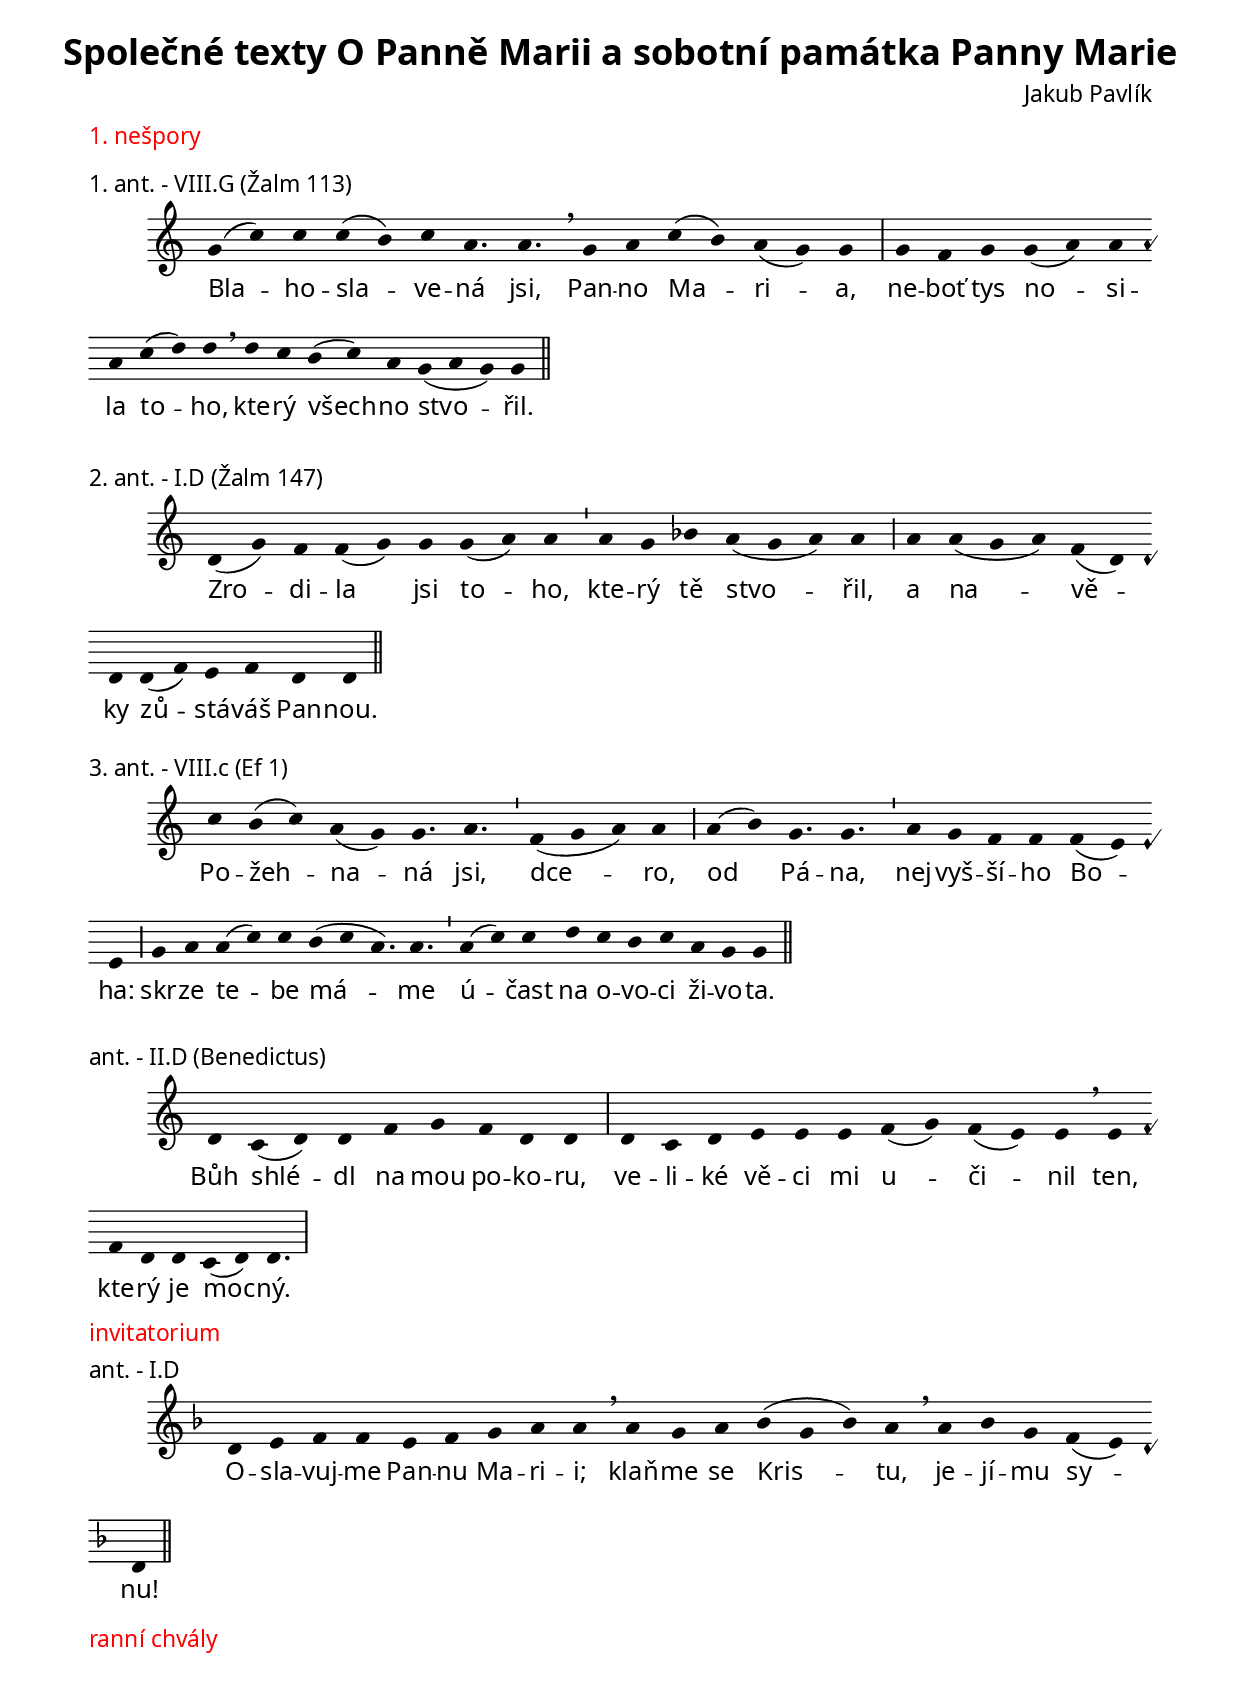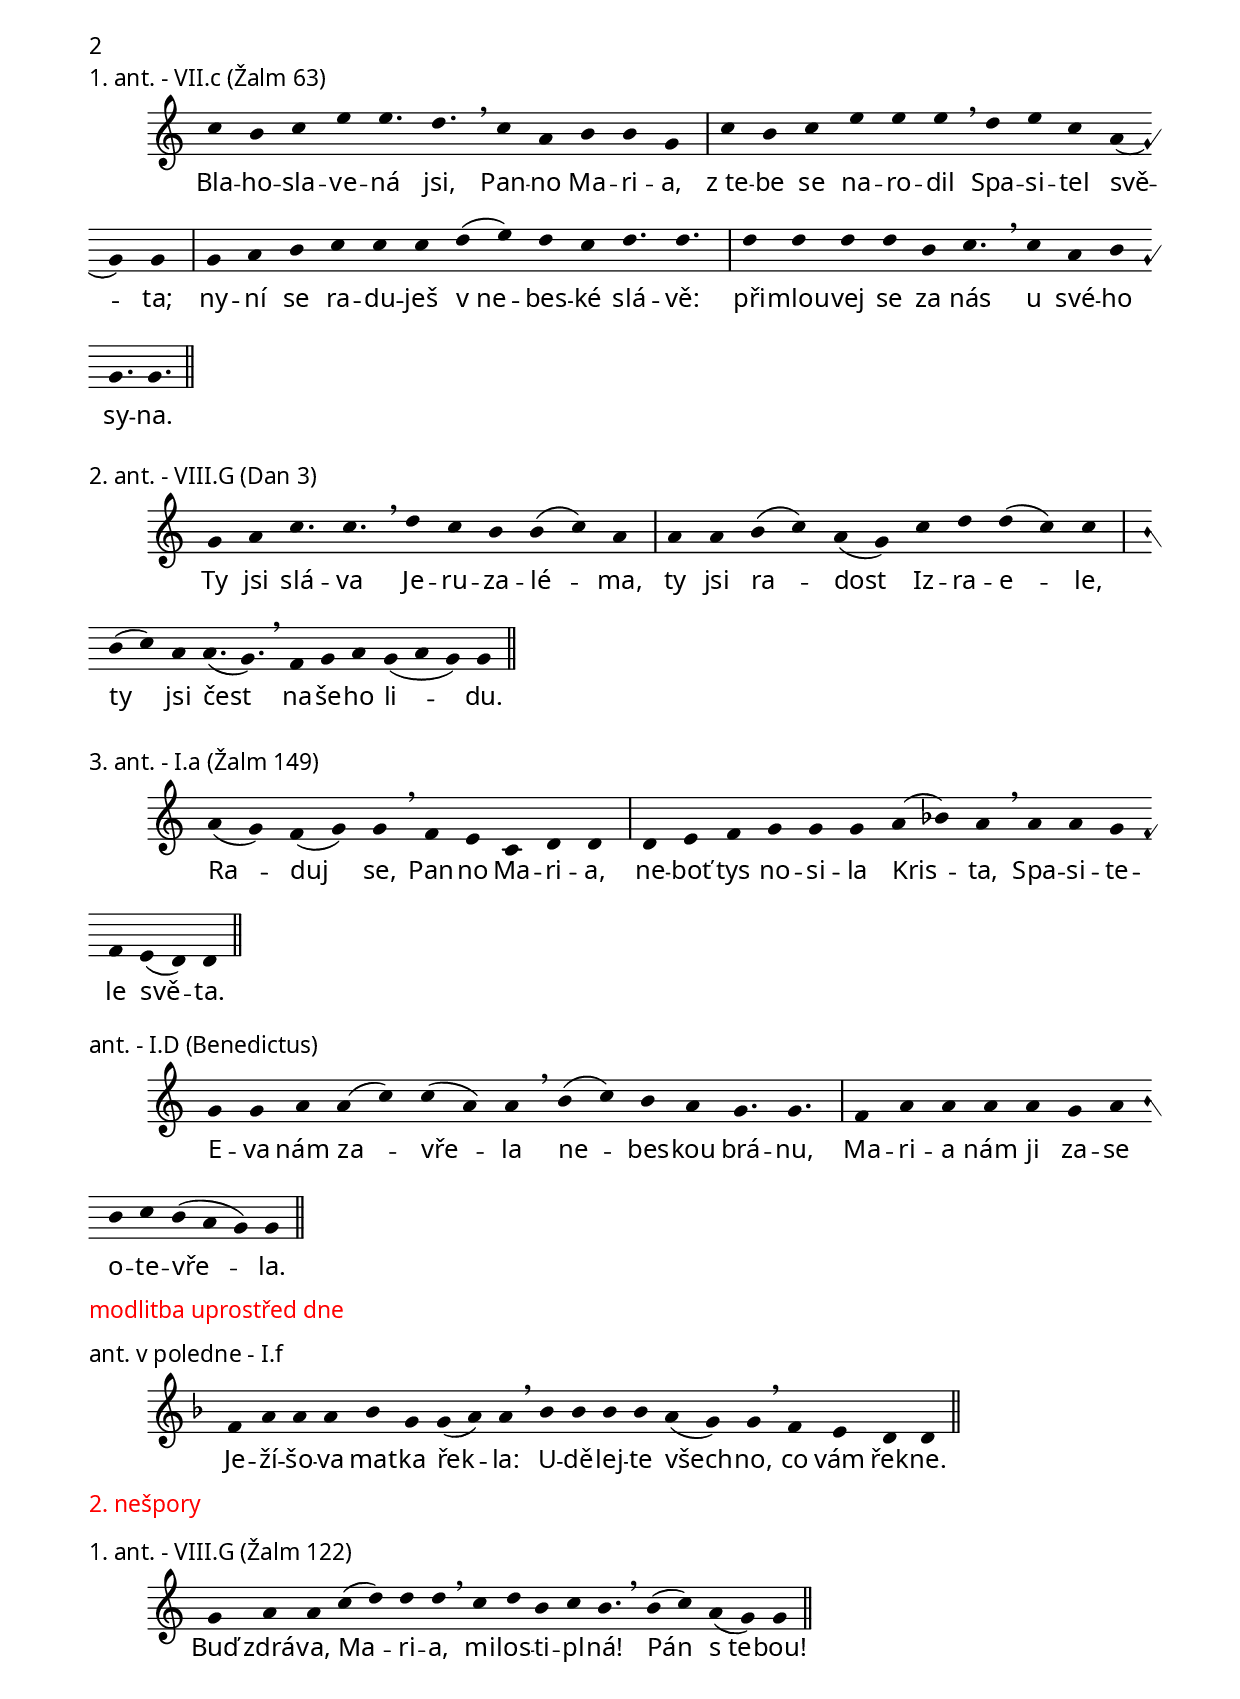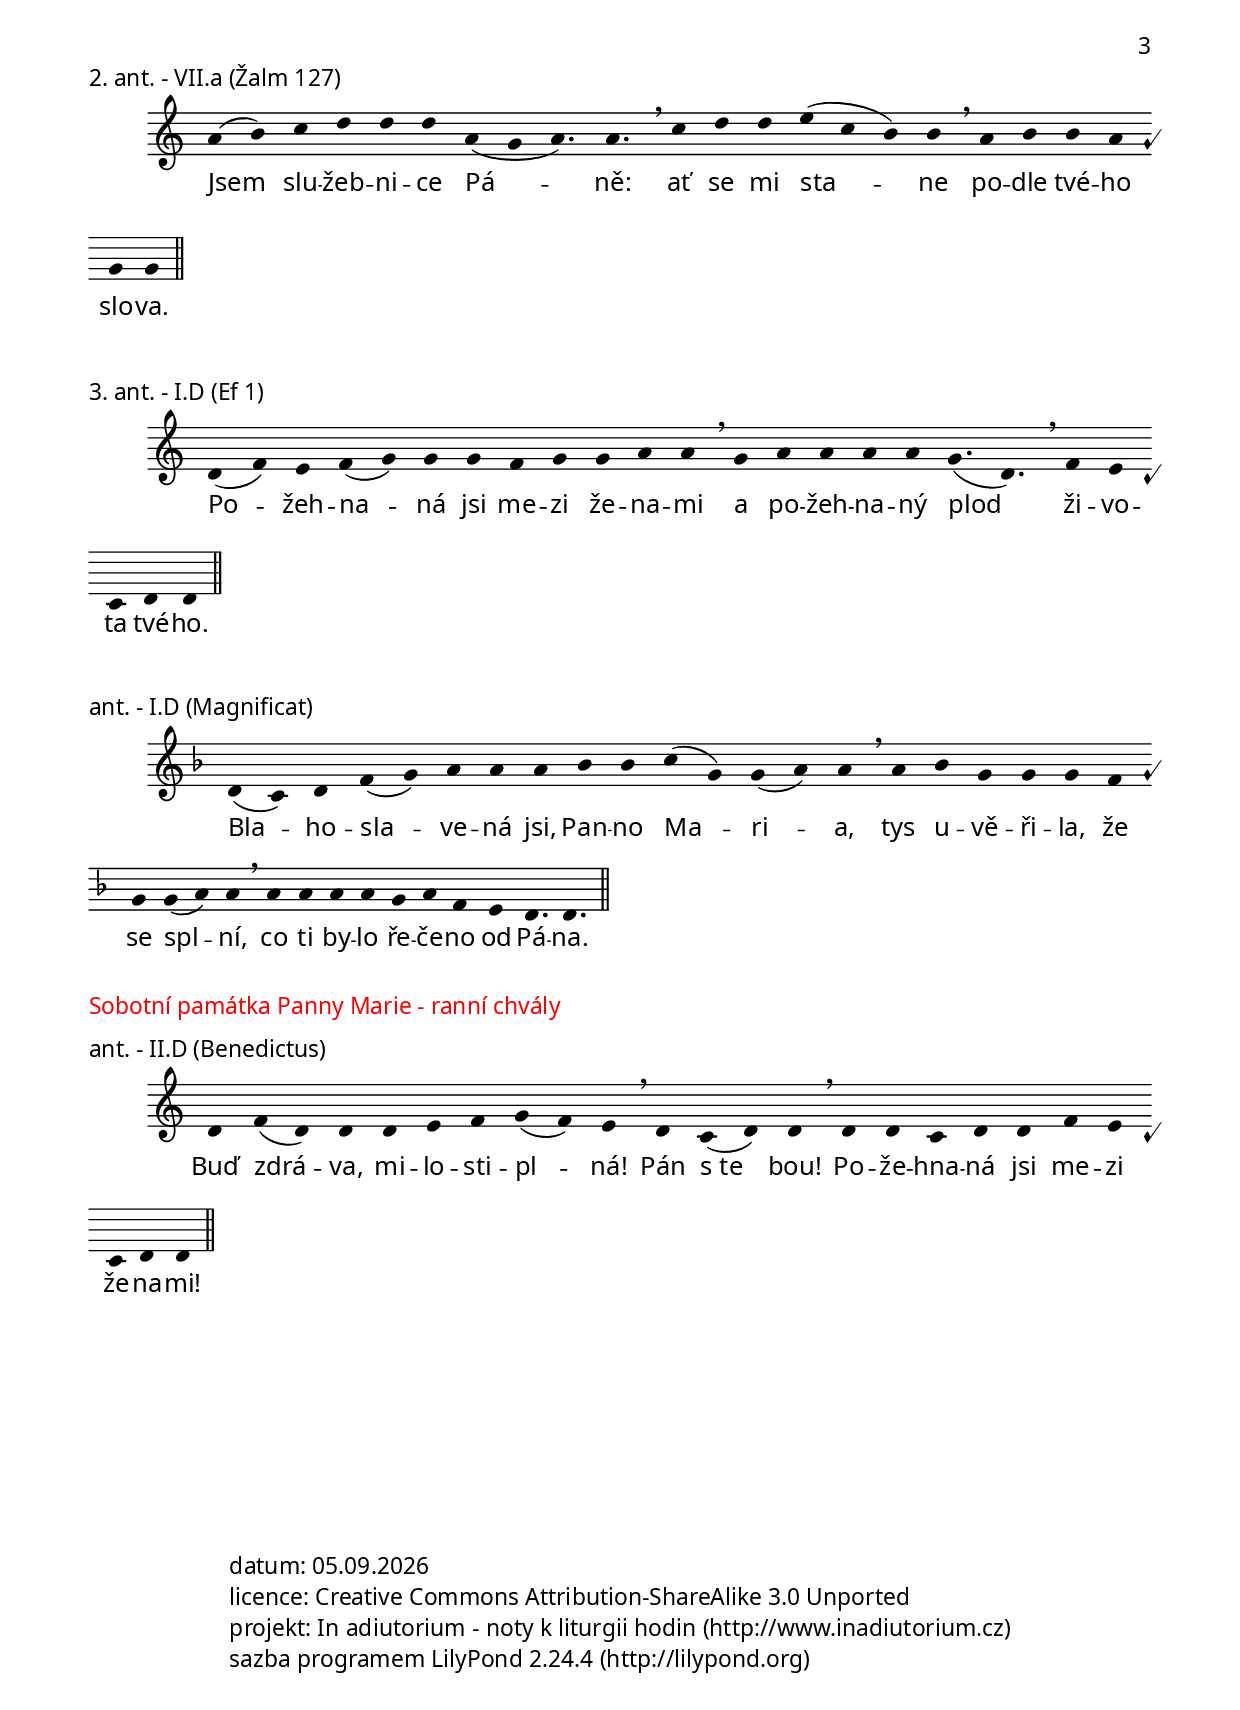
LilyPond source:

\version "2.14.2"

\header {
  title = "Společné texty O Panně Marii a sobotní památka Panny Marie"
  composer = "Jakub Pavlík"
}

\include "../spolecne.ly"

\markup {\nadpisHodinka {"1. nešpory"}}

\score {
  \relative c'' {
    \choralniRezim
    g4( c) c c( b) c a4. a \breathe g4 a c( b) a( g) g \bar "|"
    g f g g( a) a a c( d) d \breathe d c b( c) a g( a g) g \bar "||"
  }
  \addlyrics {
    Bla -- ho -- sla -- ve -- ná jsi, Pan -- no Ma -- ri -- a,
    ne -- boť tys no -- si -- la to -- ho,
    kte -- rý všech -- no stvo -- řil.
  }
  \header {
    quid = "1. ant."
    modus = "VIII"
    differentia = "G" 
    psalmus = "Žalm 113"
    piece = \markup {\sestavTitulek}
  }
}

\score {
  \relative c' {
    \choralniRezim
    d4( g) f f( g) g g( a) a \barMin
    a g bes a( g a) a \barMaior
    a a( g a) f( d) d d( f) e f d d \barFinalis
  }
  \addlyrics {
    Zro -- di -- la jsi to -- ho, 
    kte -- rý tě stvo -- řil,
    a na -- vě -- ky zů -- stá -- váš Pan -- nou.
  }
  \header {
    quid = "2. ant."
    modus = "I"
    differentia = "D" 
    psalmus = "Žalm 147"
    piece = \markup {\sestavTitulek}
  }
}

\score {
  \relative c'' {
    \choralniRezim
    c4 b( c) a( g) g4. a \barMin f4( g a) a \barMaior
    a( b) g4. g \barMin a4 g f f f( e) e \barMaior
    g a a( c) c b( c a4.) a \barMin 
    a4( c) c d c b c a g g \barFinalis
  }
  \addlyrics {
    Po -- žeh -- na -- ná jsi, dce -- ro,
    od Pá -- na, nej -- vyš -- ší -- ho Bo -- ha:
    skr -- ze te -- be má -- me 
    ú -- čast na o -- vo -- ci ži -- vo -- ta.
  }
  \header {
    quid = "3. ant."
    modus = "VIII"
    differentia = "c" 
    psalmus = "Ef 1"
    piece = \markup {\sestavTitulek}
  }
}

\score {
  \relative c' {
    \choralniRezim
    d4 c( d) d f g f d d \bar "|"
    d c d e e e f( g) f( e) e \breathe e f d d c( d) d4. \bar "|"
  }
  \addlyrics {
    Bůh shlé -- dl na mou po -- ko -- ru,
    ve -- li -- ké vě -- ci mi u -- či -- nil ten, kte -- rý je moc -- ný.
  }
  \header {
    quid = "ant."
    modus = "II"
    differentia = "D" 
    psalmus = "Benedictus"
    piece = \markup {\sestavTitulek}
  }
}

\markup {\nadpisHodinka {"invitatorium"}}

\score {
  \relative c' {
    \choralniRezim
    \key f \major
    d4 e f f e f g a a \breathe a g a bes( g bes) a \breathe
    a bes g f( e) d \bar "||"
  }
  \addlyrics {
    O -- sla -- vuj -- me Pan -- nu Ma -- ri -- i;
    klaň -- me se Kris -- tu, je -- jí -- mu sy -- nu!
  }
  \header {
    quid = "ant."
    modus = "I"
    differentia = "D" 
    psalmus = ""
    piece = \markup {\sestavTitulek}
  }
}

\markup {\nadpisHodinka {"ranní chvály"}}

\score {
  \relative c'' {
    \choralniRezim
    c4 b c e e4. d \breathe c4 a b b g \bar "|"
    c b c e e e \breathe d e c a( g) g \bar "|"
    g a b c c c d( e) d c d4. d \bar "|" 
    d4 d d d b c4. \breathe c4 a b g4. g \bar "||"
  }
  \addlyrics {
    Bla -- ho -- sla -- ve -- ná jsi, Pan -- no Ma -- ri -- a,
    z_te -- be se na -- ro -- dil Spa -- si -- tel svě -- ta;
    ny -- ní se ra -- du -- ješ v_ne -- bes -- ké slá -- vě:
    při -- mlou -- vej se za nás u své -- ho sy -- na.
  }
  \header {
    quid = "1. ant."
    modus = "VII"
    differentia = "c" 
    psalmus = "Žalm 63"
    piece = \markup {\sestavTitulek}
  }
}

\score {
  \relative c'' {
    \choralniRezim
    g4 a c4. c \breathe d4 c b b( c) a \bar "|"
    a a b( c) a( g) c d d( c) c \bar "|"
    b( c) a a4.( g) \breathe f4 g a g( a g) g \bar "||"
  }
  \addlyrics {
    Ty jsi slá -- va Je -- ru -- za -- lé -- ma,
    ty jsi ra -- dost Iz -- ra -- e -- le,
    ty jsi čest na -- še -- ho li -- du.
  }
  \header {
    quid = "2. ant."
    modus = "VIII"
    differentia = "G" 
    psalmus = "Dan 3"
    piece = \markup {\sestavTitulek}
  }
}

\score {
  \relative c'' {
    \choralniRezim
    a4( g) f( g) g \breathe f e c d d \bar "|"
    d e f g g g a( bes) a \breathe a a g f e( d) d \bar "||"
  }
  \addlyrics {
    Ra -- duj se, Pan -- no Ma -- ri -- a,
    ne -- boť tys no -- si -- la Kris -- ta,
    Spa -- si -- te -- le svě -- ta.
  }
  \header {
    quid = "3. ant."
    modus = "I"
    differentia = "a" 
    psalmus = "Žalm 149"
    piece = \markup {\sestavTitulek}
  }
}

\score {
  \relative c'' {
    \choralniRezim
    g4 g a a( c) c( a) a \breathe b( c) b a g4. g \bar "|"
    f4 a a a a g a b c b( a g) g \bar "||"
  }
  \addlyrics {
    E -- va nám za -- vře -- la ne -- bes -- kou brá -- nu,
    Ma -- ri -- a nám ji za -- se o -- te -- vře -- la.
  }
  \header {
    quid = "ant."
    modus = "I"
    differentia = "D" 
    psalmus = "Benedictus"
    piece = \markup {\sestavTitulek}
  }
}

\markup {\nadpisHodinka {"modlitba uprostřed dne"}}

\score {
  \relative c' {
    \choralniRezim
    \key f \major
    f4 a a a bes g g( a) a \breathe 
    bes bes bes bes a( g) g \breathe f e d d \bar "||"
  }
  \addlyrics {
    Je -- ží -- šo -- va mat -- ka řek -- la:
    U -- dě -- lej -- te všech -- no, co vám řek -- ne.
  }
  \header {
    quid = "ant. v poledne"
    modus = "I"
    differentia = "f" 
    psalmus = ""
    piece = \markup {\sestavTitulek}
  }
}

\markup {\nadpisHodinka {"2. nešpory"}}

\score {
  \relative c'' {
    \choralniRezim
    g4 a a c( d) d d \breathe c d b c b4. \breathe b4( c) a( g) g \bar "||"
  }
  \addlyrics {
    Buď zdrá -- va, Ma -- ri -- a, mi -- los -- ti -- pl -- ná!
    Pán s_te -- bou!
  }
  \header {
    quid = "1. ant."
    modus = "VIII"
    differentia = "G" 
    psalmus = "Žalm 122"
    piece = \markup {\sestavTitulek}
  }
}

\score {
  \relative c'' {
    \choralniRezim
    a4( b) c d d d a( g a4.) a \breathe
    c4 d d e( c b) b \breathe a b b a g g \bar "||"
  }
  \addlyrics {
    Jsem slu -- žeb -- ni -- ce Pá -- ně:
    ať se mi sta -- ne po -- dle tvé -- ho slo -- va.
  }
  \header {
    quid = "2. ant."
    modus = "VII"
    differentia = "a" 
    psalmus = "Žalm 127"
    piece = \markup {\sestavTitulek}
  }
}

\score {
  \relative c' {
    \choralniRezim
    d( f) e f( g) g g f g g a a \breathe g a a a a g4.( d) \breathe
    f4 e c d d \bar "||"
  }
  \addlyrics {
    Po -- žeh -- na -- ná jsi me -- zi že -- na -- mi
    a po -- žeh -- na -- ný plod ži -- vo -- ta tvé -- ho.
  }
  \header {
    quid = "3. ant."
    modus = "I"
    differentia = "D" 
    psalmus = "Ef 1"
    piece = \markup {\sestavTitulek}
  }
}

\score {
  \relative c' {
    \choralniRezim
    \key f \major
    d4( c) d f( g) a a a bes bes c( g) g( a) a \breathe
    a bes g g g f g g( a) a \breathe a a a a g a f e d4. d \bar "||"
  }
  \addlyrics {
    Bla -- ho -- sla -- ve -- ná jsi, Pan -- no Ma -- ri -- a,
    tys u -- vě -- ři -- la, že se spl -- ní,
    co ti by -- lo ře -- če -- no od Pá -- na.
  }
  \header {
    quid = "ant."
    modus = "I"
    differentia = "D" 
    psalmus = "Magnificat"
    piece = \markup {\sestavTitulek}
  }
}

\markup {\nadpisHodinka {"Sobotní památka Panny Marie - ranní chvály"}}

\score {
  \relative c' {
    \choralniRezim
    d4 f( d) d
    d e f g( f) e \breathe
    d c( d) d \breathe
    d d c d d f e c d d \bar "||"
  }
  \addlyrics {
    Buď zdrá -- va, mi -- lo -- sti -- pl -- ná!
    Pán s_te bou!
    Po -- že -- hna -- ná jsi me -- zi že -- na -- mi!
  }
  \header {
    quid = "ant."
    modus = "II"
    differentia = "D" 
    psalmus = "Benedictus"
    piece = \markup {\sestavTitulek}
    notitia = "Tuto antifonu jsem původně napsal (v adventu 2010) pro modlitbu uprostřed dne v době adventní a sem jsem ji pouze zkopíroval."
  }
}